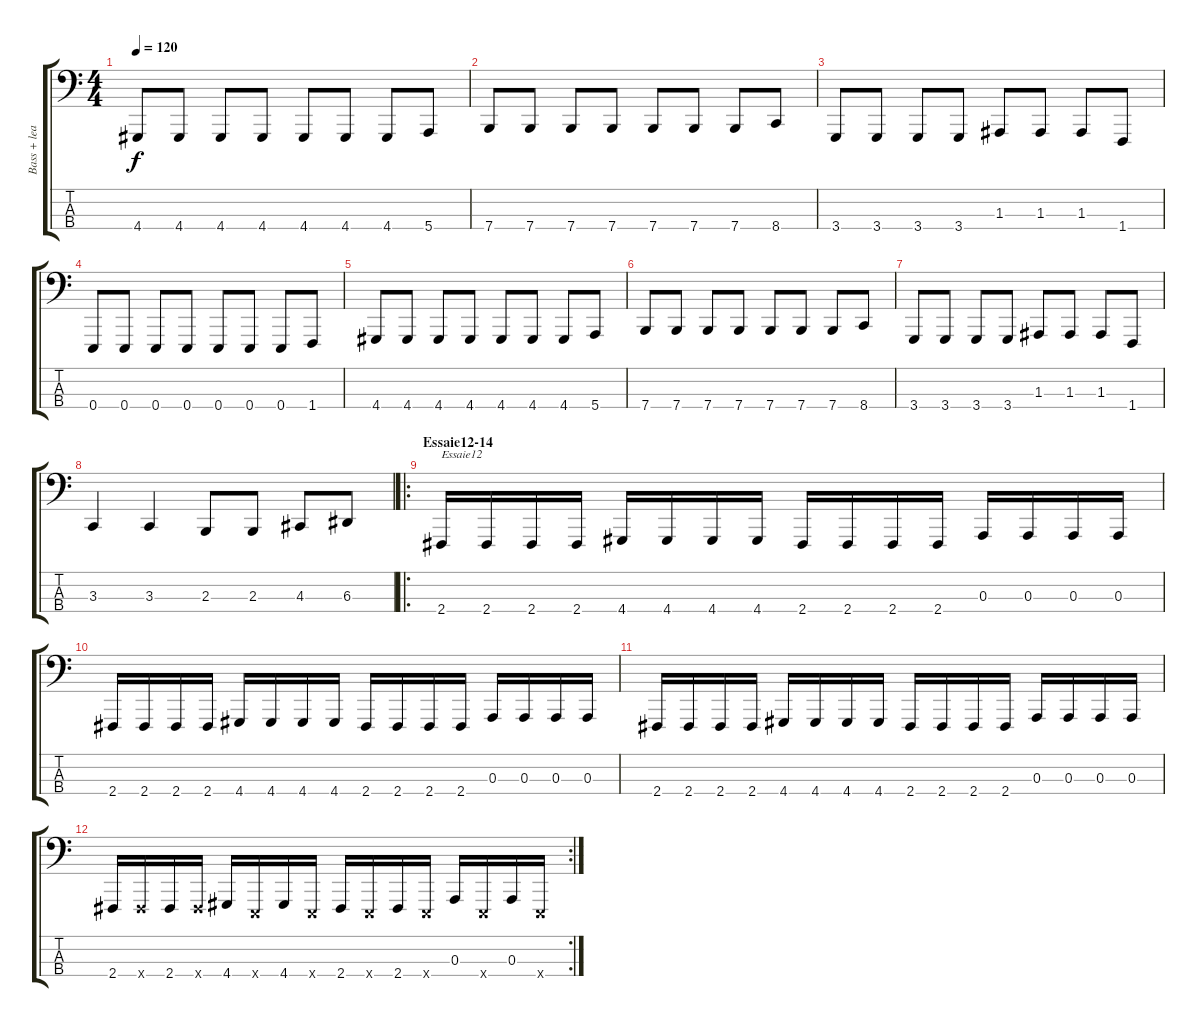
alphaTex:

\track ("Bass + lead" "Bass + lea") {instrument lead8bassandlead}
\staff {score tabs}
\tuning (G2 D2 A1 E1) {hide}
\ts (4 4)
\tempo 120
\clef f4
\ks c
4.4.8{dy f} 4.4.8 4.4.8 4.4.8 4.4.8 4.4.8 4.4.8 5.4.8 |
7.4.8 7.4.8 7.4.8 7.4.8 7.4.8 7.4.8 7.4.8 8.4.8 |
3.4.8 3.4.8 3.4.8 3.4.8 1.3.8 1.3.8 1.3.8 1.4.8 |
0.4.8 0.4.8 0.4.8 0.4.8 0.4.8 0.4.8 0.4.8 1.4.8 |
4.4.8 4.4.8 4.4.8 4.4.8 4.4.8 4.4.8 4.4.8 5.4.8 |
7.4.8 7.4.8 7.4.8 7.4.8 7.4.8 7.4.8 7.4.8 8.4.8 |
3.4.8 3.4.8 3.4.8 3.4.8 1.3.8 1.3.8 1.3.8 1.4.8 |
3.3.4 3.3.4 2.3.8 2.3.8 4.3.8 6.3.8 |
\ro
\section ("" "Essaie12-14")
2.4.16{txt "Essaie12"} 2.4.16 2.4.16 2.4.16 4.4.16 4.4.16 4.4.16 4.4.16 2.4.16 2.4.16 2.4.16 2.4.16 0.3.16 0.3.16 0.3.16 0.3.16 |
2.4.16 2.4.16 2.4.16 2.4.16 4.4.16 4.4.16 4.4.16 4.4.16 2.4.16 2.4.16 2.4.16 2.4.16 0.3.16 0.3.16 0.3.16 0.3.16 |
2.4.16 2.4.16 2.4.16 2.4.16 4.4.16 4.4.16 4.4.16 4.4.16 2.4.16 2.4.16 2.4.16 2.4.16 0.3.16 0.3.16 0.3.16 0.3.16 |
\rc 2
2.4.16 2.4{x}.16 2.4.16 2.4{x}.16 4.4.16 0.4{x}.16 4.4.16 0.4{x}.16 2.4.16 0.4{x}.16 2.4.16 0.4{x}.16 0.3.16 0.4{x}.16 0.3.16 0.4{x}.16
